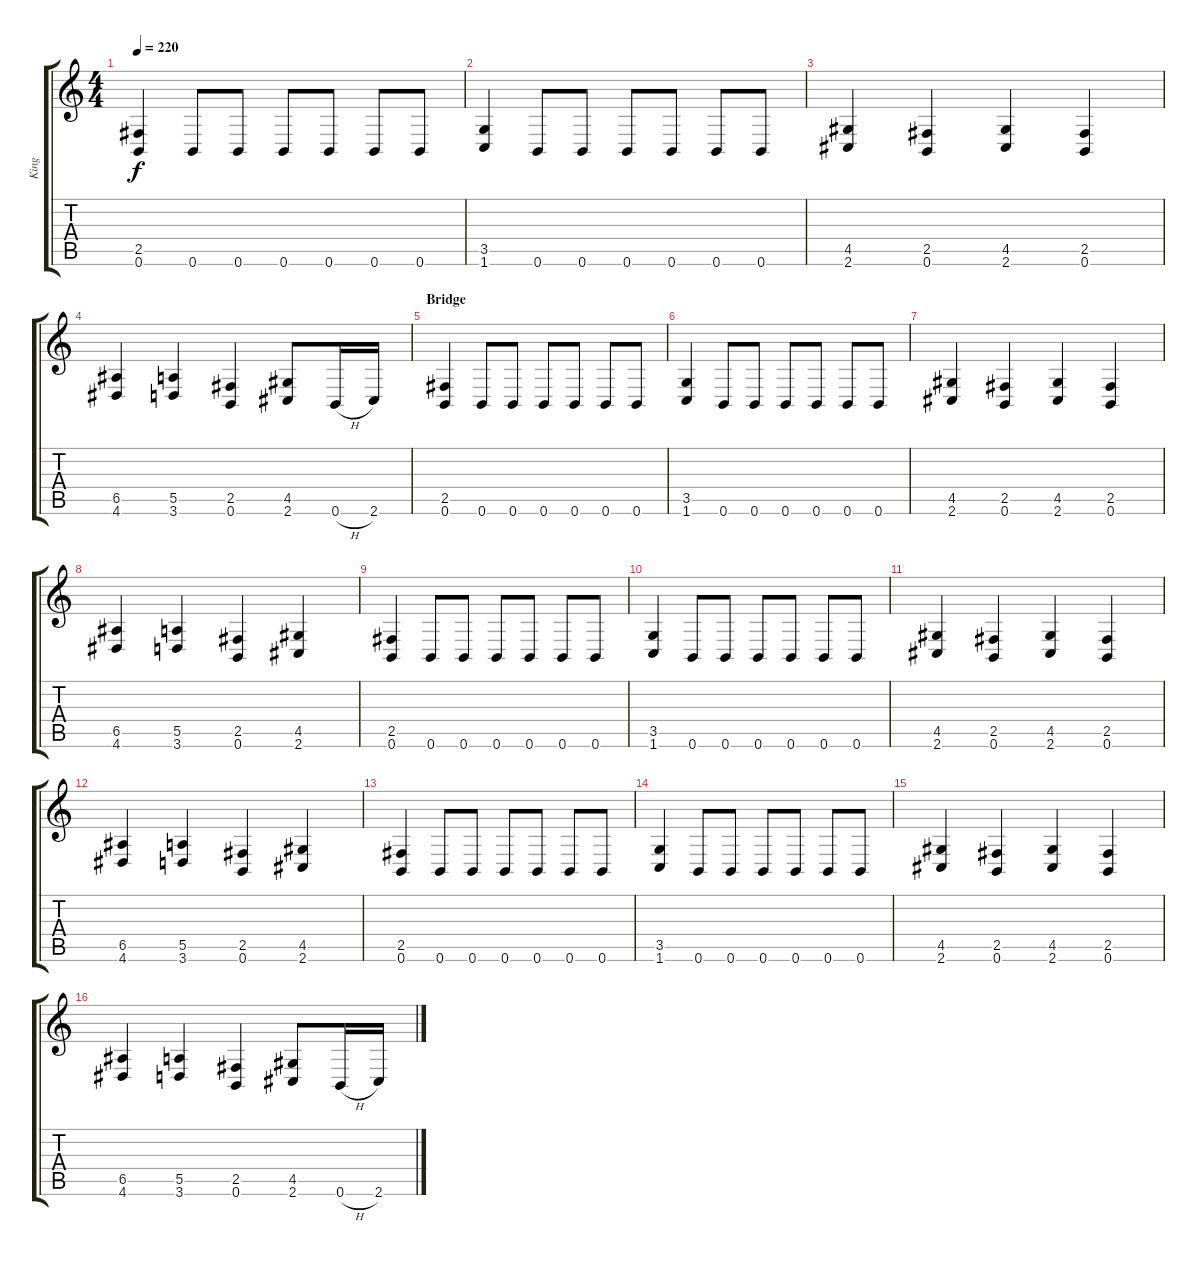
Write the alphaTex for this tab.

\track ("King" "King") {instrument distortionguitar}
\staff {score tabs}
\tuning (B3 Gb3 D3 A2 E2 B1) {hide}
\ts (4 4)
\tempo 220
\clef g2
\ks c
(2.5 0.6).4{dy f} 0.6.8 0.6.8 0.6.8 0.6.8 0.6.8 0.6.8 |
(3.5 1.6).4 0.6.8 0.6.8 0.6.8 0.6.8 0.6.8 0.6.8 |
(4.5 2.6).4 (2.5 0.6).4 (4.5 2.6).4 (2.5 0.6).4 |
(6.5 4.6).4 (5.5 3.6).4 (2.5 0.6).4 (4.5 2.6).8 0.6{h}.16 2.6.16 |
\section ("" "Bridge")
(2.5 0.6).4 0.6.8 0.6.8 0.6.8 0.6.8 0.6.8 0.6.8 |
(3.5 1.6).4 0.6.8 0.6.8 0.6.8 0.6.8 0.6.8 0.6.8 |
(4.5 2.6).4 (2.5 0.6).4 (4.5 2.6).4 (2.5 0.6).4 |
(6.5 4.6).4 (5.5 3.6).4 (2.5 0.6).4 (4.5 2.6).4 |
(2.5 0.6).4 0.6.8 0.6.8 0.6.8 0.6.8 0.6.8 0.6.8 |
(3.5 1.6).4 0.6.8 0.6.8 0.6.8 0.6.8 0.6.8 0.6.8 |
(4.5 2.6).4 (2.5 0.6).4 (4.5 2.6).4 (2.5 0.6).4 |
(6.5 4.6).4 (5.5 3.6).4 (2.5 0.6).4 (4.5 2.6).4 |
(2.5 0.6).4 0.6.8 0.6.8 0.6.8 0.6.8 0.6.8 0.6.8 |
(3.5 1.6).4 0.6.8 0.6.8 0.6.8 0.6.8 0.6.8 0.6.8 |
(4.5 2.6).4 (2.5 0.6).4 (4.5 2.6).4 (2.5 0.6).4 |
(6.5 4.6).4 (5.5 3.6).4 (2.5 0.6).4 (4.5 2.6).8 0.6{h}.16 2.6.16
